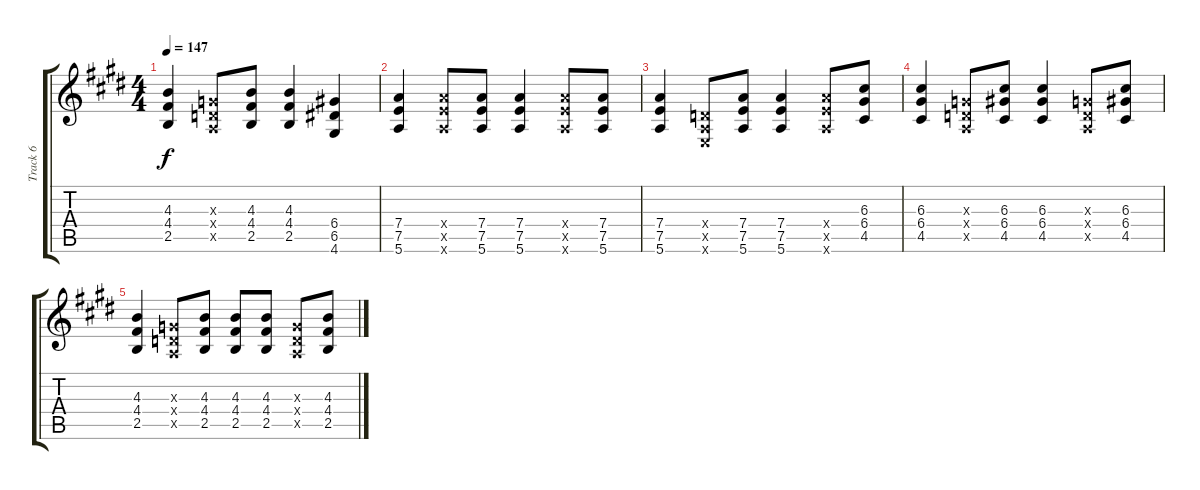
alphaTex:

\track ("Track 6" "Track 6") {instrument electricguitarclean}
\staff {score tabs}
\tuning (E4 B3 G3 D3 A2 E2) {hide}
\ts (4 4)
\tempo 147
\clef g2
\ks e
(4.3 4.4 2.5).4{dy f} (0.3{x} 0.4{x} 0.5{x}).8 (4.3 4.4 2.5).8 (4.3 4.4 2.5).4 (6.4 6.5 4.6).4 |
(7.4 7.5 5.6).4 (7.4{x} 7.5{x} 5.6{x}).8 (7.4 7.5 5.6).8 (7.4 7.5 5.6).4 (7.4{x} 7.5{x} 5.6{x}).8 (7.4 7.5 5.6).8 |
(7.4 7.5 5.6).4 (0.4{x} 0.5{x} 0.6{x}).8 (7.4 7.5 5.6).8 (7.4 7.5 5.6).4 (7.4{x} 7.5{x} 5.6{x}).8 (6.3 6.4 4.5).8 |
(6.3 6.4 4.5).4 (0.3{x} 0.4{x} 0.5{x}).8 (6.3 6.4 4.5).8 (6.3 6.4 4.5).4 (0.3{x} 0.4{x} 0.5{x}).8 (6.3 6.4 4.5).8 |
(4.3 4.4 2.5).4 (0.3{x} 0.4{x} 0.5{x}).8 (4.3 4.4 2.5).8 (4.3 4.4 2.5).8 (4.3 4.4 2.5).8 (0.3{x} 0.4{x} 0.5{x}).8 (4.3 4.4 2.5).8
